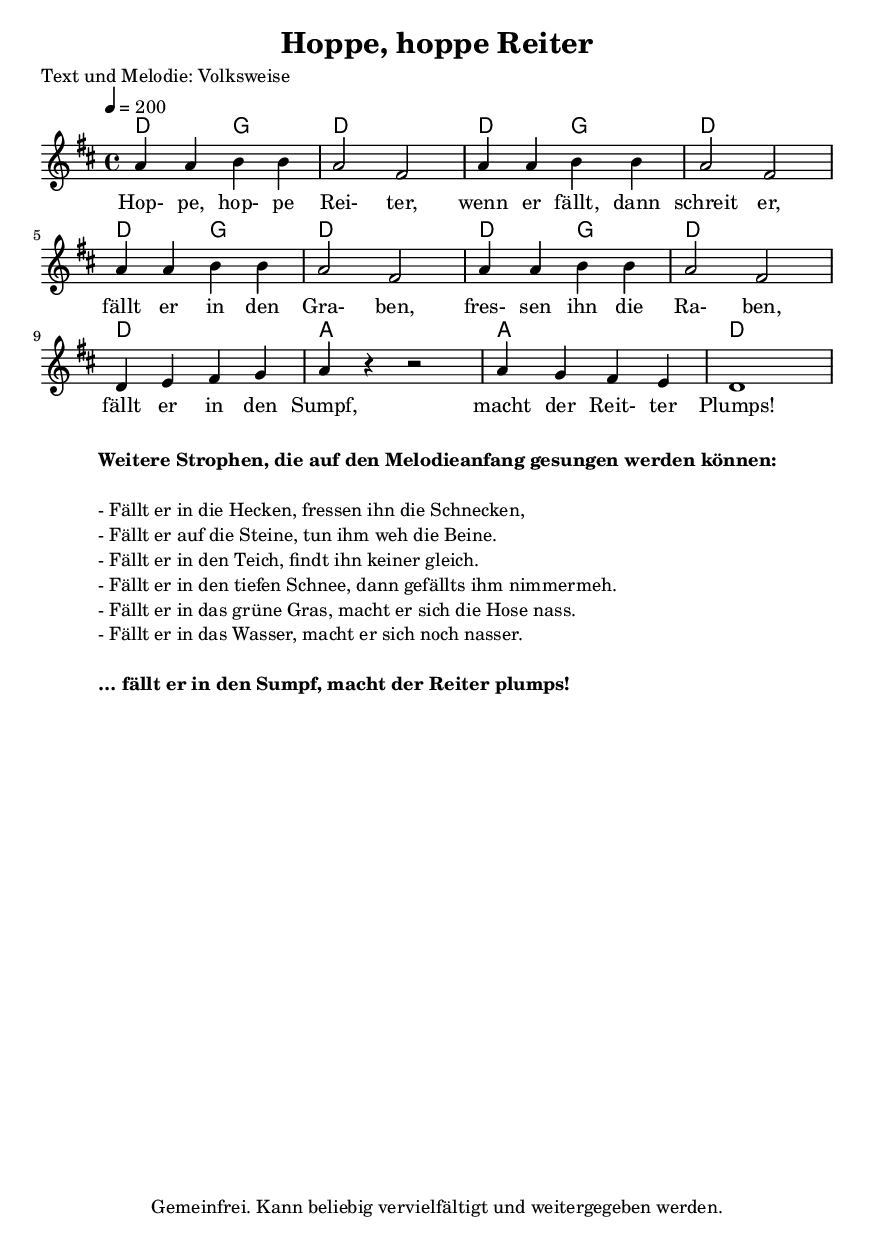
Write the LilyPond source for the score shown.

\version "2.12.3"

\include "default.ly"
\header {
  title = "Hoppe, hoppe Reiter"
  poet = "Text und Melodie: Volksweise"
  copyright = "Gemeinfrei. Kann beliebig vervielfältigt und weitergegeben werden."
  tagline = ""
}

#(set-global-staff-size 16)

Melodie = {
  a'4 a' b' b'|a'2 fis'|
  a'4 a' b' b'|a'2 fis'| \break
  a'4 a' b' b'|a'2 fis'|
  a'4 a' b' b'|a'2 fis'| \break
  d'4 e' fis' g'|a'4 r4 r2|
  a'4 g' fis' e' |d'1
}

Text = \lyricmode {
  Hop- pe, hop- pe Rei- ter,
  wenn er fällt, dann schreit er,
  fällt er in den Gra- ben,
  fres- sen ihn die Ra- ben,
  fällt er in den Sumpf,
  macht der Reit- ter Plumps!
}

Harmonien = \chordmode {
  d2 g d1
  d2 g d1
  d2 g d1
  d2 g d1
  d1 a
  a d
}

\score {
  <<
    \new ChordNames {
      \Harmonien
    }
    \new Voice = "eins" {
      \clef violin
      \key d \major
      \tempo 4 = 200
      \time 4/4
      \autoBeamOff \Melodie
    }
    \new Lyrics \lyricsto "eins" \Text
  >>

  \layout { }
  \midi { }
}
\markup {
  \fill-line {
    \column {
      \line {
        \column {
          \bold "Weitere Strophen, die auf den Melodieanfang gesungen werden können:"
          " "
          "- Fällt er in die Hecken, fressen ihn die Schnecken,"
          "- Fällt er auf die Steine, tun ihm weh die Beine."
          "- Fällt er in den Teich, findt ihn keiner gleich."
          "- Fällt er in den tiefen Schnee, dann gefällts ihm nimmermeh."
          "- Fällt er in das grüne Gras, macht er sich die Hose nass."
          "- Fällt er in das Wasser, macht er sich noch nasser."
          " "
          \bold "… fällt er in den Sumpf, macht der Reiter plumps!"
        }
      }
    }
  }
}

 % some settings % vim: sw=2 et
